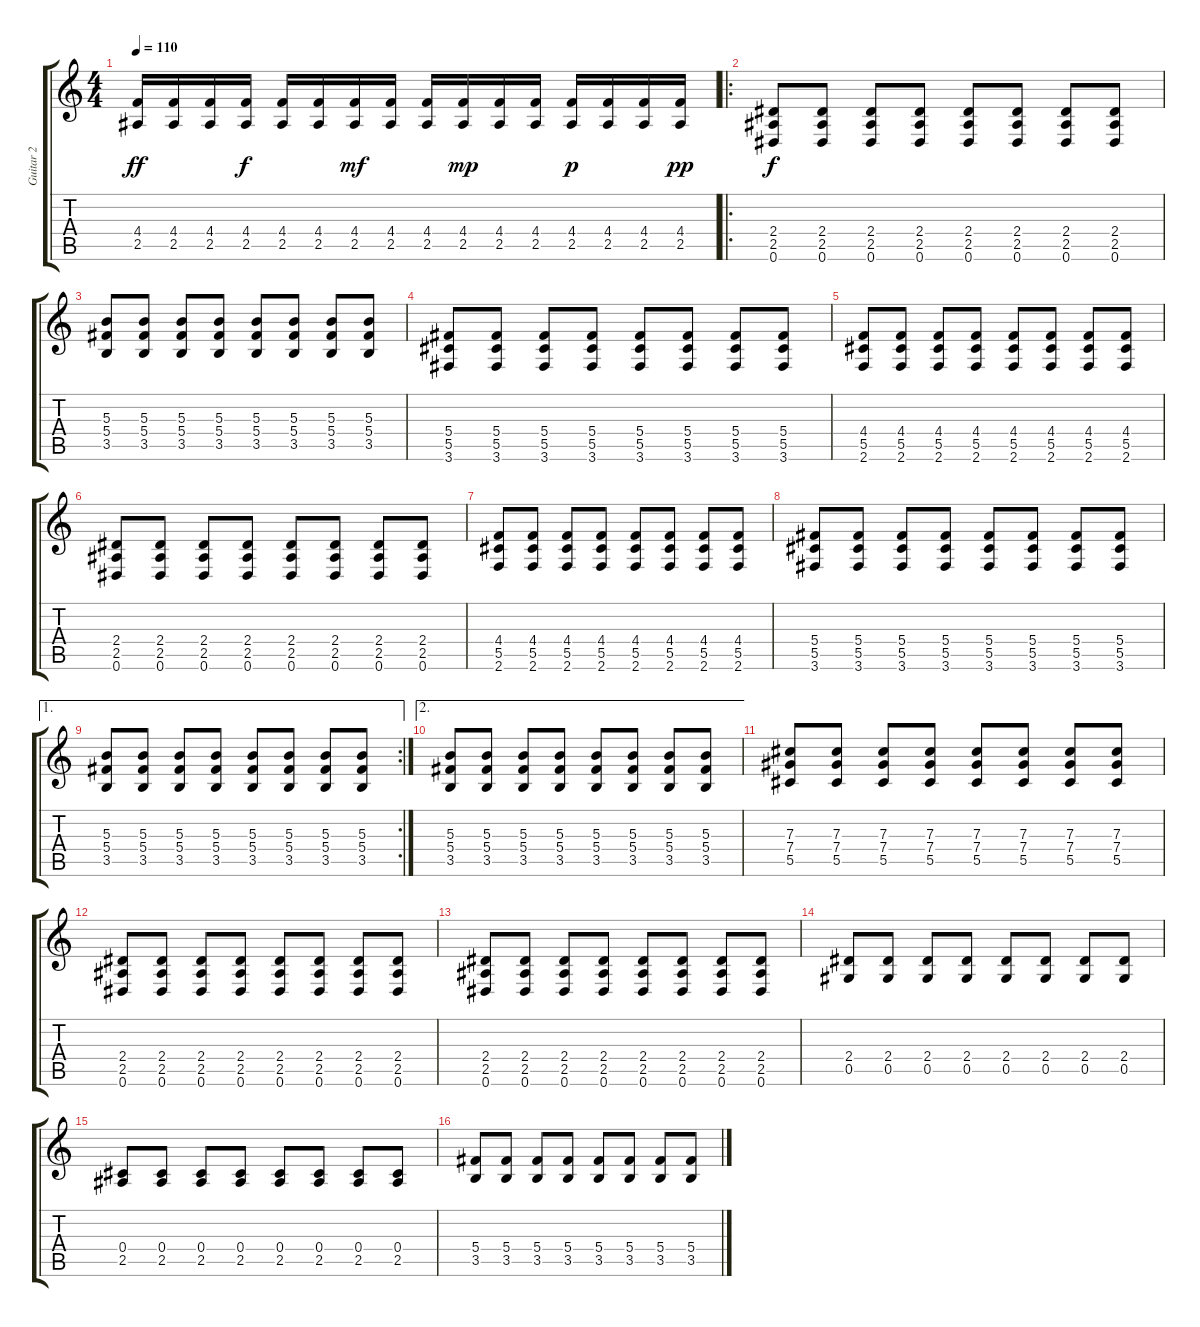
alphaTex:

\track ("Guitar 2" "Guitar 2") {instrument distortionguitar}
\staff {score tabs}
\tuning (Eb4 Bb3 Gb3 Db3 Ab2 Eb2) {hide}
\ts (4 4)
\tempo 110
\clef g2
\ks c
(4.4 2.5).16{dy ff} (4.4 2.5).16 (4.4 2.5).16 (4.4 2.5).16{dy f} (4.4 2.5).16 (4.4 2.5).16 (4.4 2.5).16{dy mf} (4.4 2.5).16 (4.4 2.5).16 (4.4 2.5).16{dy mp} (4.4 2.5).16 (4.4 2.5).16 (4.4 2.5).16{dy p} (4.4 2.5).16 (4.4 2.5).16 (4.4 2.5).16{dy pp} |
\ro
(2.4 2.5 0.6).8{dy f} (2.4 2.5 0.6).8 (2.4 2.5 0.6).8 (2.4 2.5 0.6).8 (2.4 2.5 0.6).8 (2.4 2.5 0.6).8 (2.4 2.5 0.6).8 (2.4 2.5 0.6).8 |
(5.3 5.4 3.5).8 (5.3 5.4 3.5).8 (5.3 5.4 3.5).8 (5.3 5.4 3.5).8 (5.3 5.4 3.5).8 (5.3 5.4 3.5).8 (5.3 5.4 3.5).8 (5.3 5.4 3.5).8 |
(5.4 5.5 3.6).8 (5.4 5.5 3.6).8 (5.4 5.5 3.6).8 (5.4 5.5 3.6).8 (5.4 5.5 3.6).8 (5.4 5.5 3.6).8 (5.4 5.5 3.6).8 (5.4 5.5 3.6).8 |
(4.4 5.5 2.6).8 (4.4 5.5 2.6).8 (4.4 5.5 2.6).8 (4.4 5.5 2.6).8 (4.4 5.5 2.6).8 (4.4 5.5 2.6).8 (4.4 5.5 2.6).8 (4.4 5.5 2.6).8 |
(2.4 2.5 0.6).8 (2.4 2.5 0.6).8 (2.4 2.5 0.6).8 (2.4 2.5 0.6).8 (2.4 2.5 0.6).8 (2.4 2.5 0.6).8 (2.4 2.5 0.6).8 (2.4 2.5 0.6).8 |
(4.4 5.5 2.6).8 (4.4 5.5 2.6).8 (4.4 5.5 2.6).8 (4.4 5.5 2.6).8 (4.4 5.5 2.6).8 (4.4 5.5 2.6).8 (4.4 5.5 2.6).8 (4.4 5.5 2.6).8 |
(5.4 5.5 3.6).8 (5.4 5.5 3.6).8 (5.4 5.5 3.6).8 (5.4 5.5 3.6).8 (5.4 5.5 3.6).8 (5.4 5.5 3.6).8 (5.4 5.5 3.6).8 (5.4 5.5 3.6).8 |
\ae 1
\rc 2
(5.3 5.4 3.5).8 (5.3 5.4 3.5).8 (5.3 5.4 3.5).8 (5.3 5.4 3.5).8 (5.3 5.4 3.5).8 (5.3 5.4 3.5).8 (5.3 5.4 3.5).8 (5.3 5.4 3.5).8 |
\ae 2
(5.3 5.4 3.5).8 (5.3 5.4 3.5).8 (5.3 5.4 3.5).8 (5.3 5.4 3.5).8 (5.3 5.4 3.5).8 (5.3 5.4 3.5).8 (5.3 5.4 3.5).8 (5.3 5.4 3.5).8 |
(7.3 7.4 5.5).8 (7.3 7.4 5.5).8 (7.3 7.4 5.5).8 (7.3 7.4 5.5).8 (7.3 7.4 5.5).8 (7.3 7.4 5.5).8 (7.3 7.4 5.5).8 (7.3 7.4 5.5).8 |
(2.4 2.5 0.6).8 (2.4 2.5 0.6).8 (2.4 2.5 0.6).8 (2.4 2.5 0.6).8 (2.4 2.5 0.6).8 (2.4 2.5 0.6).8 (2.4 2.5 0.6).8 (2.4 2.5 0.6).8 |
(2.4 2.5 0.6).8 (2.4 2.5 0.6).8 (2.4 2.5 0.6).8 (2.4 2.5 0.6).8 (2.4 2.5 0.6).8 (2.4 2.5 0.6).8 (2.4 2.5 0.6).8 (2.4 2.5 0.6).8 |
(2.4 0.5).8 (2.4 0.5).8 (2.4 0.5).8 (2.4 0.5).8 (2.4 0.5).8 (2.4 0.5).8 (2.4 0.5).8 (2.4 0.5).8 |
(0.4 2.5).8 (0.4 2.5).8 (0.4 2.5).8 (0.4 2.5).8 (0.4 2.5).8 (0.4 2.5).8 (0.4 2.5).8 (0.4 2.5).8 |
(5.4 3.5).8 (5.4 3.5).8 (5.4 3.5).8 (5.4 3.5).8 (5.4 3.5).8 (5.4 3.5).8 (5.4 3.5).8 (5.4 3.5).8
